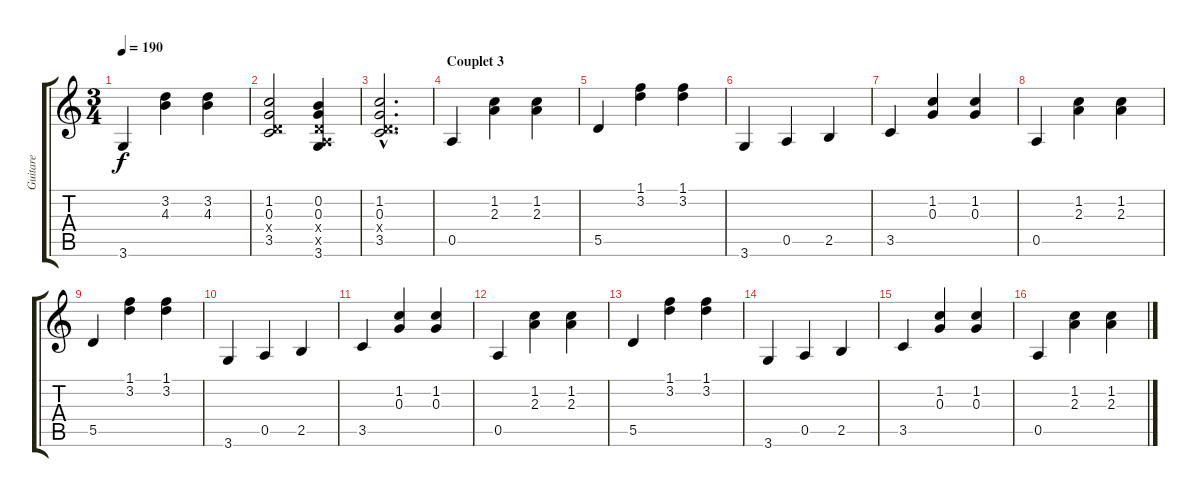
\track ("Guitare" "Guitare") {instrument acousticguitarnylon}
\staff {score tabs}
\tuning (E4 B3 G3 D3 A2 E2) {hide}
\ts (3 4)
\tempo 190
\clef g2
\ks c
3.6.4{dy f} (3.2 4.3).4 (3.2 4.3).4 |
(1.2 0.3 0.4{x} 3.5).2 (0.2 0.3 0.4{x} 0.5{x} 3.6).4 |
(1.2{hac} 0.3{hac} 0.4{hac x} 3.5{hac}).2{d} |
\section ("" "Couplet 3")
0.5.4 (1.2 2.3).4 (1.2 2.3).4 |
5.5.4 (1.1 3.2).4 (1.1 3.2).4 |
3.6.4 0.5.4 2.5.4 |
3.5.4 (1.2 0.3).4 (1.2 0.3).4 |
0.5.4 (1.2 2.3).4 (1.2 2.3).4 |
5.5.4 (1.1 3.2).4 (1.1 3.2).4 |
3.6.4 0.5.4 2.5.4 |
3.5.4 (1.2 0.3).4 (1.2 0.3).4 |
0.5.4 (1.2 2.3).4 (1.2 2.3).4 |
5.5.4 (1.1 3.2).4 (1.1 3.2).4 |
3.6.4 0.5.4 2.5.4 |
3.5.4 (1.2 0.3).4 (1.2 0.3).4 |
0.5.4 (1.2 2.3).4 (1.2 2.3).4
